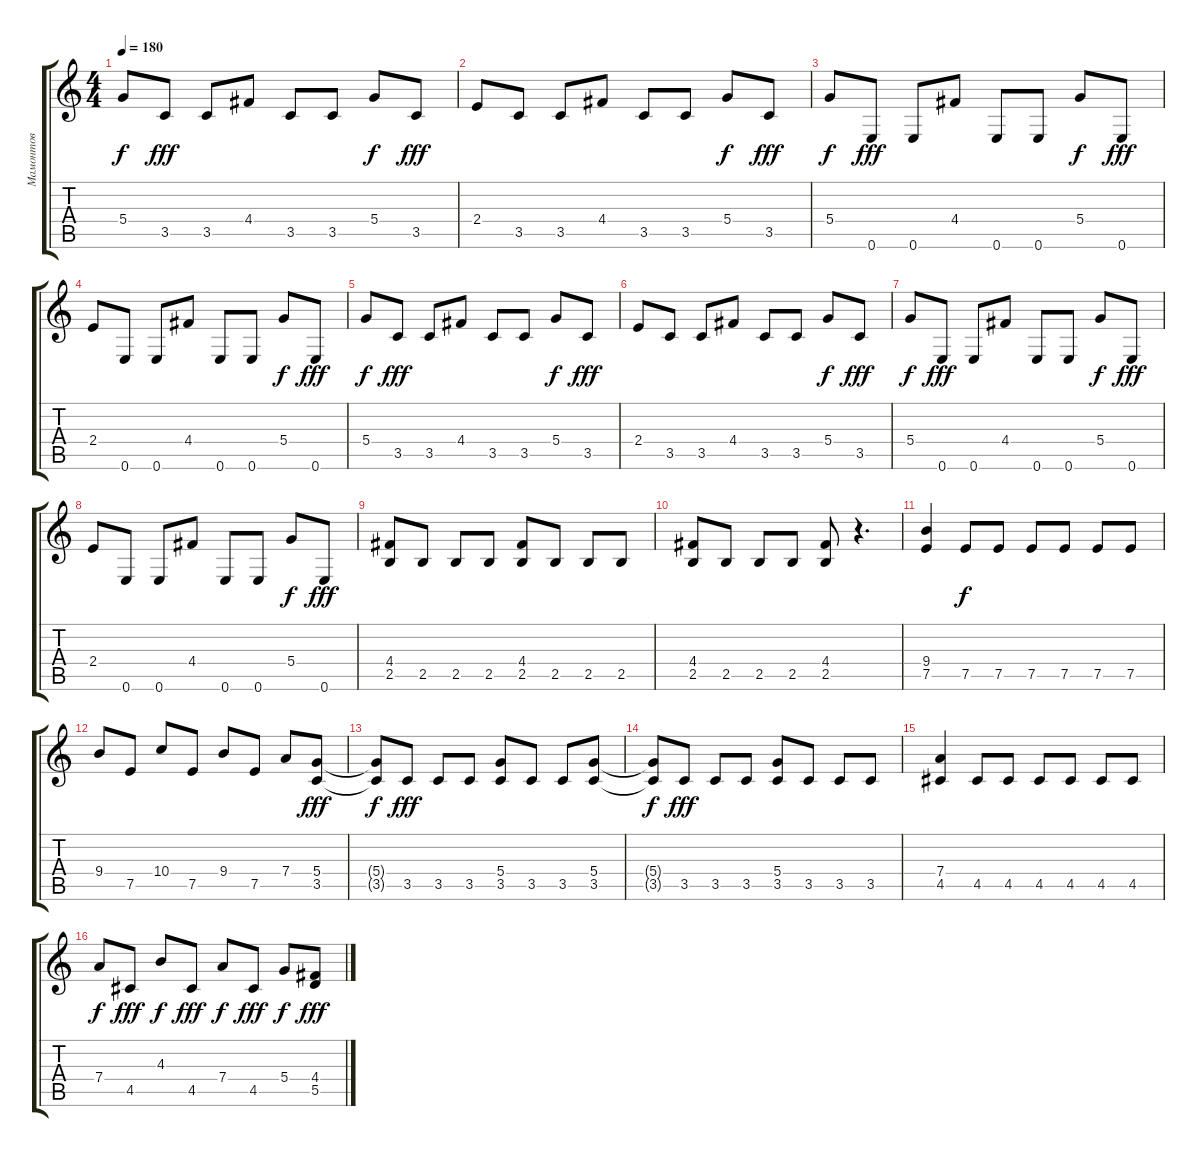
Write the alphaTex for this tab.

\track ("Мамонтов" "Мамонтов") {instrument overdrivenguitar}
\staff {score tabs}
\tuning (E4 B3 G3 D3 A2 E2) {hide}
\ts (4 4)
\tempo 180
\clef g2
\ks c
5.4.8{dy f} 3.5.8{dy fff} 3.5.8 4.4.8 3.5.8 3.5.8 5.4.8{dy f} 3.5.8{dy fff} |
2.4.8 3.5.8 3.5.8 4.4.8 3.5.8 3.5.8 5.4.8{dy f} 3.5.8{dy fff} |
5.4.8{dy f} 0.6.8{dy fff} 0.6.8 4.4.8 0.6.8 0.6.8 5.4.8{dy f} 0.6.8{dy fff} |
2.4.8 0.6.8 0.6.8 4.4.8 0.6.8 0.6.8 5.4.8{dy f} 0.6.8{dy fff} |
5.4.8{dy f} 3.5.8{dy fff} 3.5.8 4.4.8 3.5.8 3.5.8 5.4.8{dy f} 3.5.8{dy fff} |
2.4.8 3.5.8 3.5.8 4.4.8 3.5.8 3.5.8 5.4.8{dy f} 3.5.8{dy fff} |
5.4.8{dy f} 0.6.8{dy fff} 0.6.8 4.4.8 0.6.8 0.6.8 5.4.8{dy f} 0.6.8{dy fff} |
2.4.8 0.6.8 0.6.8 4.4.8 0.6.8 0.6.8 5.4.8{dy f} 0.6.8{dy fff} |
(4.4 2.5).8 2.5.8 2.5.8 2.5.8 (4.4 2.5).8 2.5.8 2.5.8 2.5.8 |
(4.4 2.5).8 2.5.8 2.5.8 2.5.8 (4.4 2.5).8 r.4{d} |
(9.4 7.5).4{instrument distortionguitar} 7.5.8{dy f} 7.5.8 7.5.8 7.5.8 7.5.8 7.5.8 |
9.4.8 7.5.8 10.4.8 7.5.8 9.4.8 7.5.8 7.4.8 (5.4 3.5).8{dy fff} |
(5.4{t} 3.5{t}).8{dy f} 3.5.8{dy fff} 3.5.8 3.5.8 (5.4 3.5).8 3.5.8 3.5.8 (5.4 3.5).8 |
(5.4{t} 3.5{t}).8{dy f} 3.5.8{dy fff} 3.5.8 3.5.8 (5.4 3.5).8 3.5.8 3.5.8 3.5.8 |
(7.4 4.5).4 4.5.8 4.5.8 4.5.8 4.5.8 4.5.8 4.5.8 |
7.4.8{dy f} 4.5.8{dy fff} 4.3.8{dy f} 4.5.8{dy fff} 7.4.8{dy f} 4.5.8{dy fff} 5.4.8{dy f} (4.4 5.5).8{dy fff}
